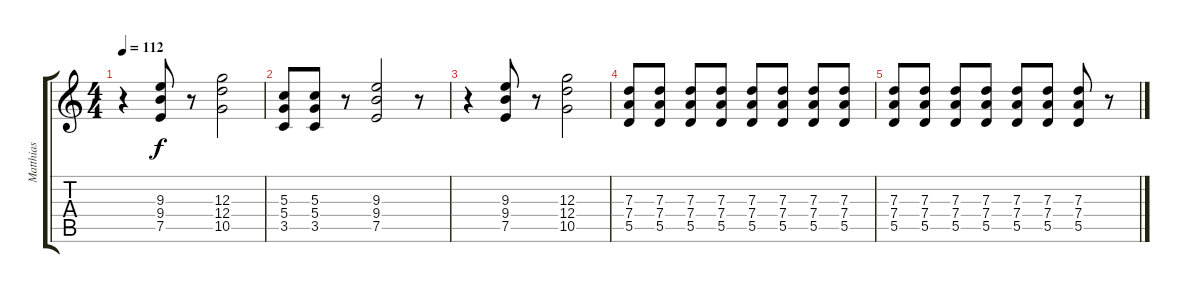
\track ("Matthias" "Matthias") {instrument overdrivenguitar}
\staff {score tabs}
\tuning (E4 B3 G3 D3 A2 E2) {hide}
\ts (4 4)
\tempo 112
\clef g2
\ks c
r.4{dy f} (9.3 9.4 7.5).8 r.8 (12.3 12.4 10.5).2 |
(5.3 5.4 3.5).8 (5.3 5.4 3.5).8 r.8 (9.3 9.4 7.5).2 r.8 |
r.4 (9.3 9.4 7.5).8 r.8 (12.3 12.4 10.5).2 |
(7.3 7.4 5.5).8 (7.3 7.4 5.5).8 (7.3 7.4 5.5).8 (7.3 7.4 5.5).8 (7.3 7.4 5.5).8 (7.3 7.4 5.5).8 (7.3 7.4 5.5).8 (7.3 7.4 5.5).8 |
(7.3 7.4 5.5).8 (7.3 7.4 5.5).8 (7.3 7.4 5.5).8 (7.3 7.4 5.5).8 (7.3 7.4 5.5).8 (7.3 7.4 5.5).8 (7.3 7.4 5.5).8 r.8
